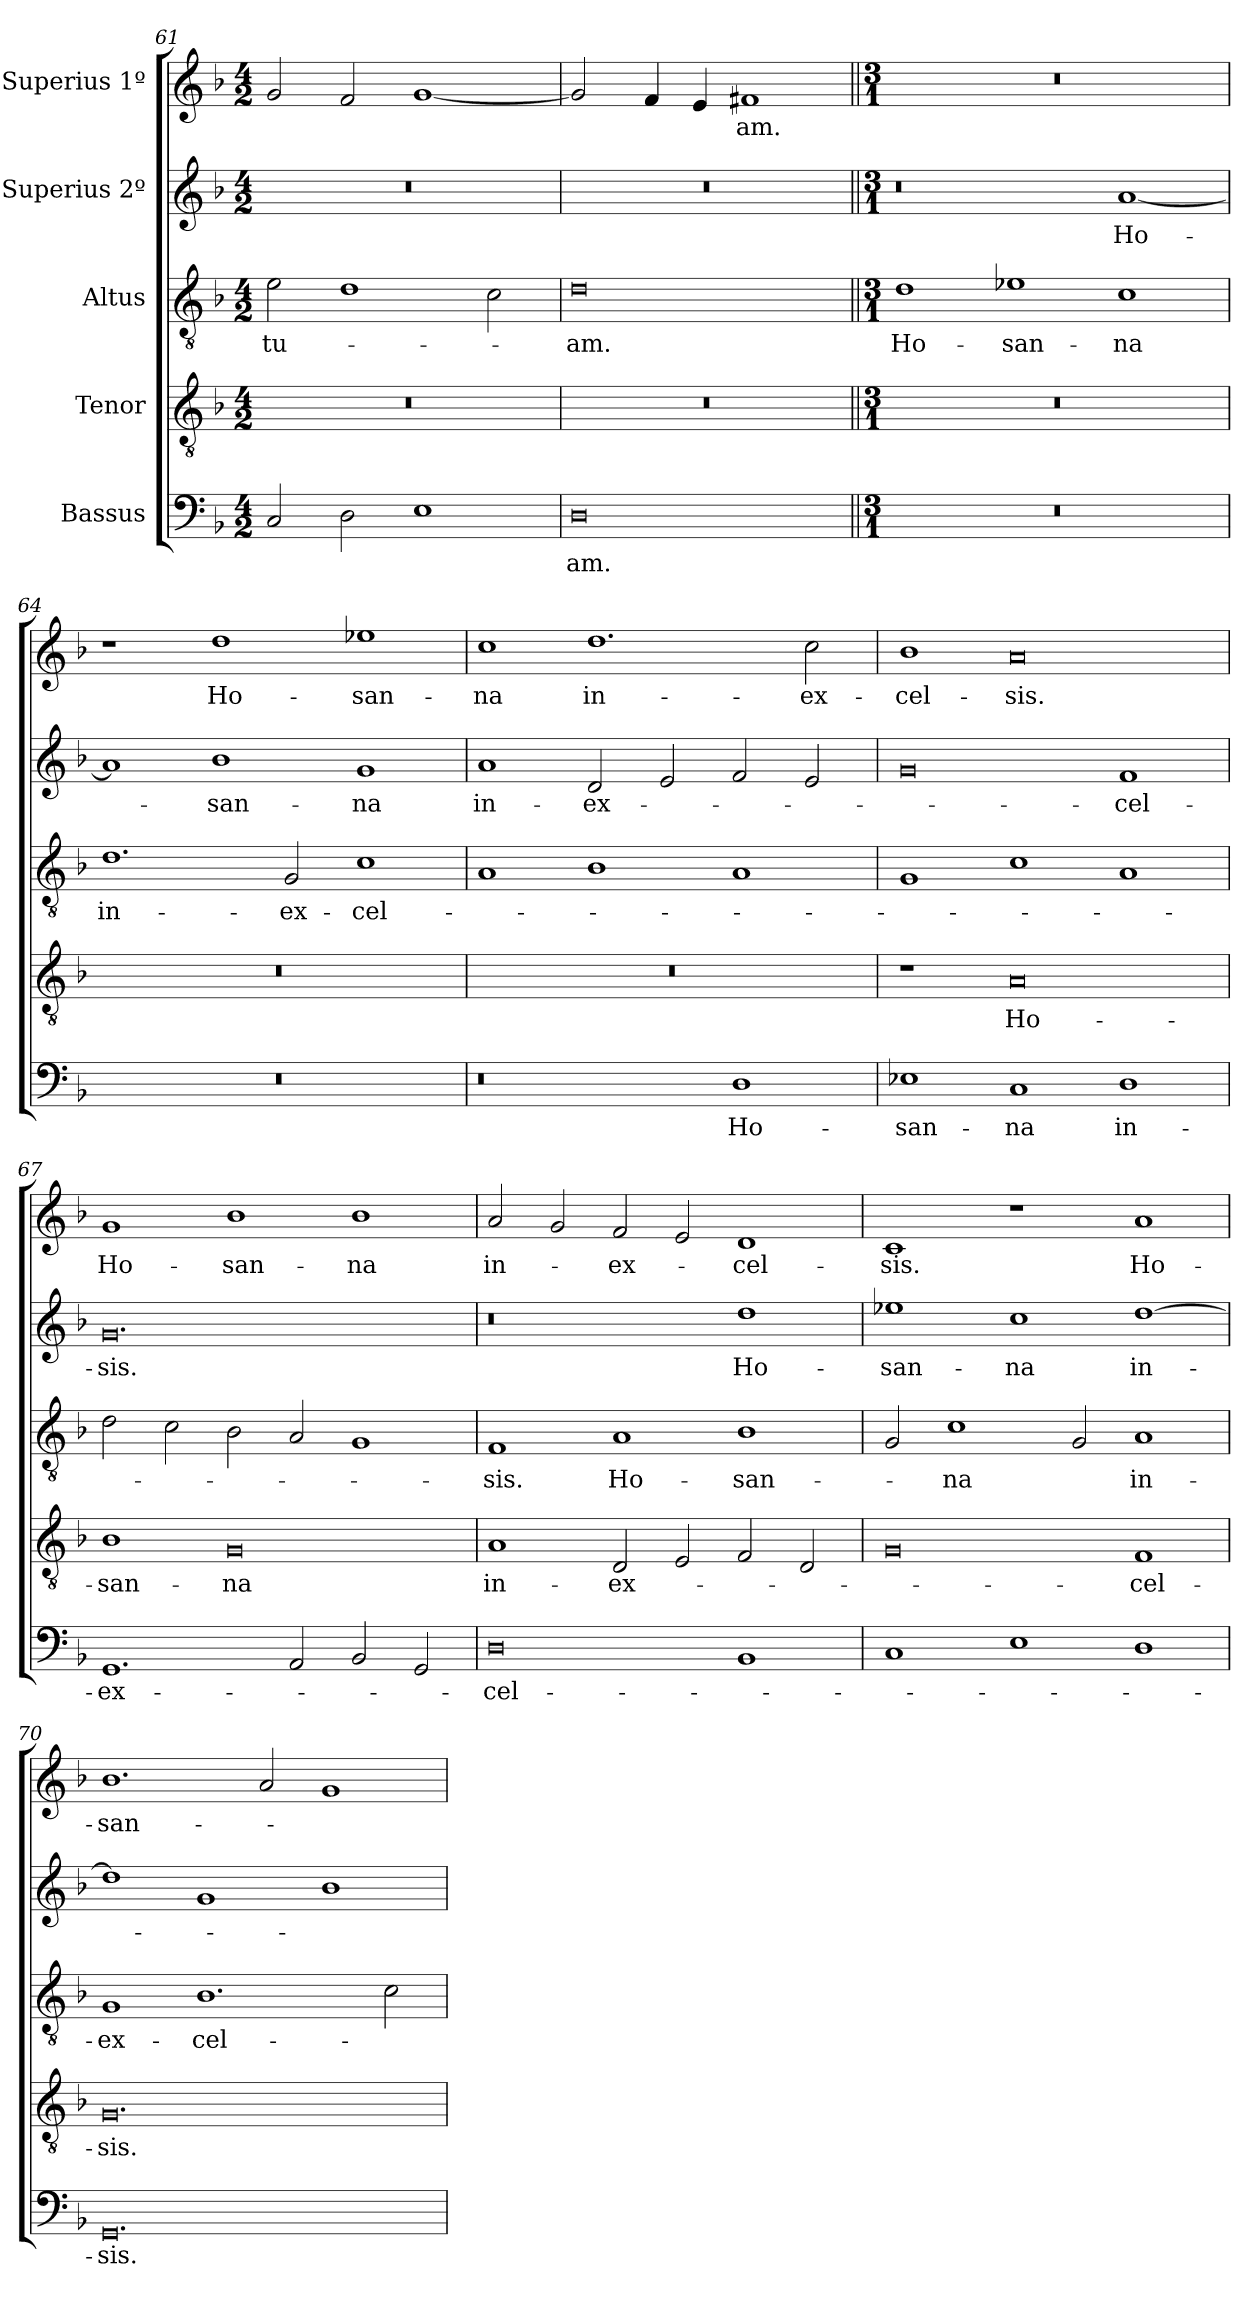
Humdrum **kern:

**kern	**text	**kern	**text	**kern	**text	**kern	**text	**kern	**text
*part5	*part5	*part4	*part4	*part3	*part3	*part2	*part2	*part1	*part1
*staff5	*staff5	*staff4	*staff4	*staff3	*staff3	*staff2	*staff2	*staff1	*staff1
*I"Bassus	*	*I"Tenor	*	*I"Altus	*	*I"Superius 2º	*	*I"Superius 1º	*
*clefF4	*	*clefGv2	*	*clefGv2	*	*clefG2	*	*clefG2	*
*k[b-]	*	*k[b-]	*	*k[b-]	*	*k[b-]	*	*k[b-]	*
*M4/2	*	*M4/2	*	*M4/2	*	*M4/2	*	*M4/2	*
=61	=61	=61	=61	=61	=61	=61	=61	=61	=61
2C/	.	0r	.	2e\	tu-	0r	.	2g/	.
2D\	.	.	.	1d\	.	.	.	2f/	.
1E\	.	.	.	.	.	.	.	[1g/	.
.	.	.	.	2c\	.	.	.	.	.
=62	=62	=62	=62	=62	=62	=62	=62	=62	=62
0D\	-am.	0r	.	0d\	-am.	0r	.	2g/]	.
.	.	.	.	.	.	.	.	4f/	.
.	.	.	.	.	.	.	.	4e/	.
.	.	.	.	.	.	.	.	1f#X/	-am.
=63||	=63||	=63||	=63||	=63||	=63||	=63||	=63||	=63||	=63||
*M3/1	*	*M3/1	*	*M3/1	*	*M3/1	*	*M3/1	*
!LO:N:vis=0	!	!LO:N:vis=0	!	!	!	!	!	!LO:N:vis=0	!
0.r	.	0.r	.	1d\	Ho-	0r	.	0.r	.
.	.	.	.	1e-X\	-san-	.	.	.	.
.	.	.	.	1c\	-na	[1a/	Ho-	.	.
=64	=64	=64	=64	=64	=64	=64	=64	=64	=64
!LO:N:vis=0	!	!LO:N:vis=0	!	!	!	!	!	!	!
0.r	.	0.r	.	1.d\	in-	1a/]	.	1r	.
.	.	.	.	.	.	1b-\	-san-	1dd\	Ho-
.	.	.	.	2G/	ex-	.	.	.	.
.	.	.	.	1c\	-cel-	1g/	-na	1ee-X\	-san-
=65	=65	=65	=65	=65	=65	=65	=65	=65	=65
!	!	!LO:N:vis=0	!	!	!	!	!	!	!
0r	.	0.r	.	1A/	.	1a/	in-	1cc\	-na
.	.	.	.	1B-\	.	2d/	ex-	1.dd\	in-
.	.	.	.	.	.	2e/	.	.	.
1D\	Ho-	.	.	1A/	.	2f/	.	.	.
.	.	.	.	.	.	2e/	.	2cc\	ex-
=66	=66	=66	=66	=66	=66	=66	=66	=66	=66
1E-X\	-san-	1r	.	1G/	.	0g/	.	1b-\	-cel-
1C/	-na	0A/	Ho-	1c\	.	.	.	0a/	-sis.
1D\	in-	.	.	1A/	.	1f/	-cel-	.	.
=67	=67	=67	=67	=67	=67	=67	=67	=67	=67
1.GG/	ex-	1B-\	-san-	2d\	.	0.g/	-sis.	1g/	Ho-
.	.	.	.	2c\	.	.	.	.	.
.	.	0G/	-na	2B-\	.	.	.	1b-\	-san-
2AA/	.	.	.	2A/	.	.	.	.	.
2BB-/	.	.	.	1G/	.	.	.	1b-\	-na
2GG/	.	.	.	.	.	.	.	.	.
=68	=68	=68	=68	=68	=68	=68	=68	=68	=68
0D\	-cel-	1A/	in-	1F/	-sis.	0r	.	2a/	in-
.	.	.	.	.	.	.	.	2g/	.
.	.	2D/	ex-	1A/	Ho-	.	.	2f/	ex-
.	.	2E/	.	.	.	.	.	2e/	.
1BB-/	.	2F/	.	1B-\	-san-	1dd\	Ho-	1d/	-cel-
.	.	2D/	.	.	.	.	.	.	.
=69	=69	=69	=69	=69	=69	=69	=69	=69	=69
1C/	.	0G/	.	2G/	.	1ee-X\	-san-	1c/	-sis.
.	.	.	.	1c\	-na	.	.	.	.
1E\	.	.	.	.	.	1cc\	-na	1r	.
.	.	.	.	2G/	.	.	.	.	.
1D\	.	1F/	-cel-	1A/	in-	[1dd\	in-	1a/	Ho-
=70	=70	=70	=70	=70	=70	=70	=70	=70	=70
0.GG/	-sis.	0.G/	-sis.	1G/	ex-	1dd\]	.	1.b-\	-san-
.	.	.	.	1.B-\	-cel-	1g/	.	.	.
.	.	.	.	.	.	.	.	2a/	.
.	.	.	.	.	.	1b-\	.	1g/	.
.	.	.	.	2c\	.	.	.	.	.
=	=	=	=	=	=	=	=	=	=
*-	*-	*-	*-	*-	*-	*-	*-	*-	*-
